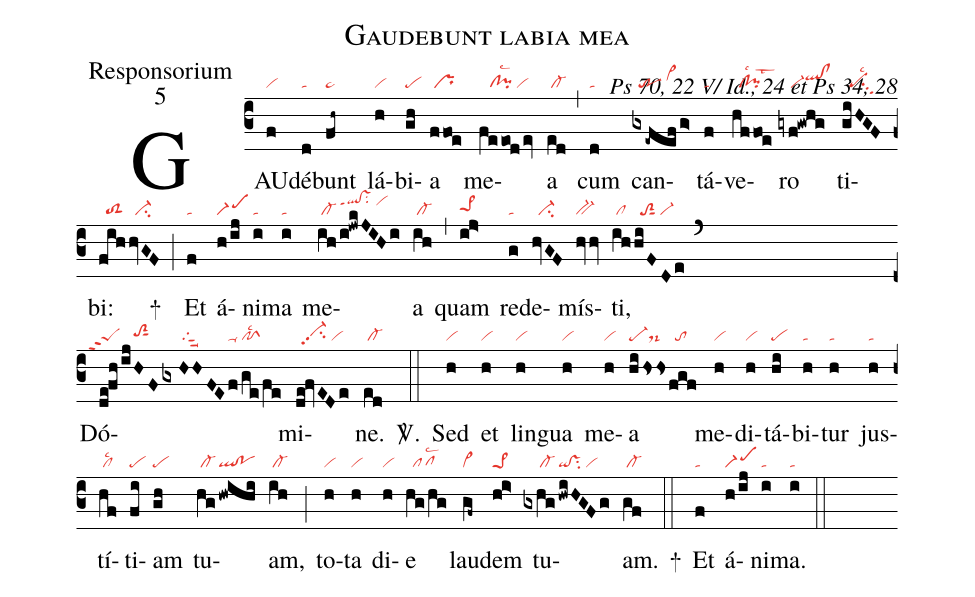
name:Gaudebunt labia mea;
office-part:Responsorium;
mode:5;
commentary:Ps 70, 22 V/ Id., 24 et Ps 34, 28;
nabc-lines:1;
%%
(c3)
GAU(f|vi)dé(d|ta)bunt(fh~|pe~) lá(h|vi)bi(gh|pe)a(ffoe|/pr) me(feeod/ev|///cl!pilsc2/vi)a(ed|/cl-) (,)
cum(d|ta) can(gx-efef/g>|//tr/vi>hi)tá(f|ta)ve(hffoe|//cl!pilsc1lst3)ro(gyf!gwhg|////vi-qlhi!clhi) ti(giHGF|//pesu3lsc2)bi:(fih|//toS2|hvGF|//ci-) +(;)
Et(f|ta) á(h/ij|scM1)ni(i|ta)ma(i|ta) me(ih|/cl-|/i!jwkJIHi|qlhj!vshjppt1su2/vihj)a(ih|/cl-)  (,)
quam(ij>|pe>1hh) red(g|ta)e(hvGF|//ci-)mís(hvhv|bv-)ti,(ih|/cl|hiFDe|//toS2sut1/vi-) (`Z)
Dó(de!fh|```peSppt2|/ijHF|////toS2hhsut1|!gxHHFE|//////tgSsuu1|f|ta-|/ge/fe|pfSlsc2)mi(de!fvEDe|//vi-hhpp2su2/vi)ne.(ed|/cl-) <sp>V/</sp>.(::)
Sed(h|vi) et(h|vi) lin(h|vi)gua(h|vi) me(h|vi)a(hi|pe-|/hss|//ds-|fgf|//to) me(h|vi)di(h|vi)tá(hi|pe)bi(h|ta)tur(h|ta) jus(h|ta)tí(hf|/cllsc2)ti(fi|pe)am(gh|pe) tu(hg|/cl-|!hwihi|ql!po)am,(ih|/cl-) (;)
to(h|vi)ta(h|vi) di(h|vi)e(hg/hg|//pflsc2) lau(gf~|cl~)dem(hi>|pe>1) tu(gxhg|/////cl-|!hwiHGFg|qi!vssu2/vi)am.(gf|/cl-) +(::)
Et(f|ta) á(h/ij|scM1)ni(i|ta)ma.(i|ta) (::)
